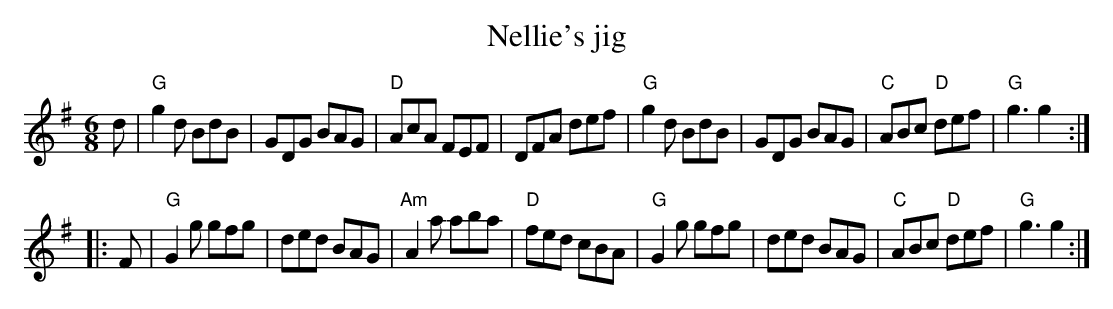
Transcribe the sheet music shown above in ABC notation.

X:1
T:Nellie's jig
M:6/8
L:1/8
K:G
d|\
"G"g2d BdB|GDG BAG|"D"AcA FEF|DFA def|\
"G"g2d BdB|GDG BAG|"C"ABc "D"def|"G"g3 g2:|
|:F|\
"G"G2g gfg|ded BAG|"Am"A2a aba|"D"fed cBA|\
"G"G2g gfg|ded BAG|"C"ABc "D"def|"G"g3 g2:|
